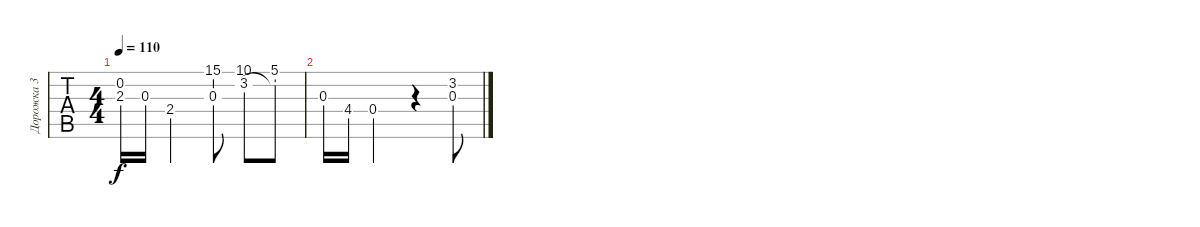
\track ("Дорожка 3" "Дорожка 3") {instrument brightacousticpiano}
\staff {tabs}
\tuning (E4 B3 G3 D3 A2 E2) {hide}
\ts (4 4)
\tempo 110
\clef g2
\ks c
(0.2{t} 2.3).16{dy f} 0.3.16 2.4.2 (15.1 0.3).8 (10.1 3.2).8 (5.1 3.2{t}).8 |
0.3.16 4.4.16 0.4.2 r.4 (3.2 0.3).8
